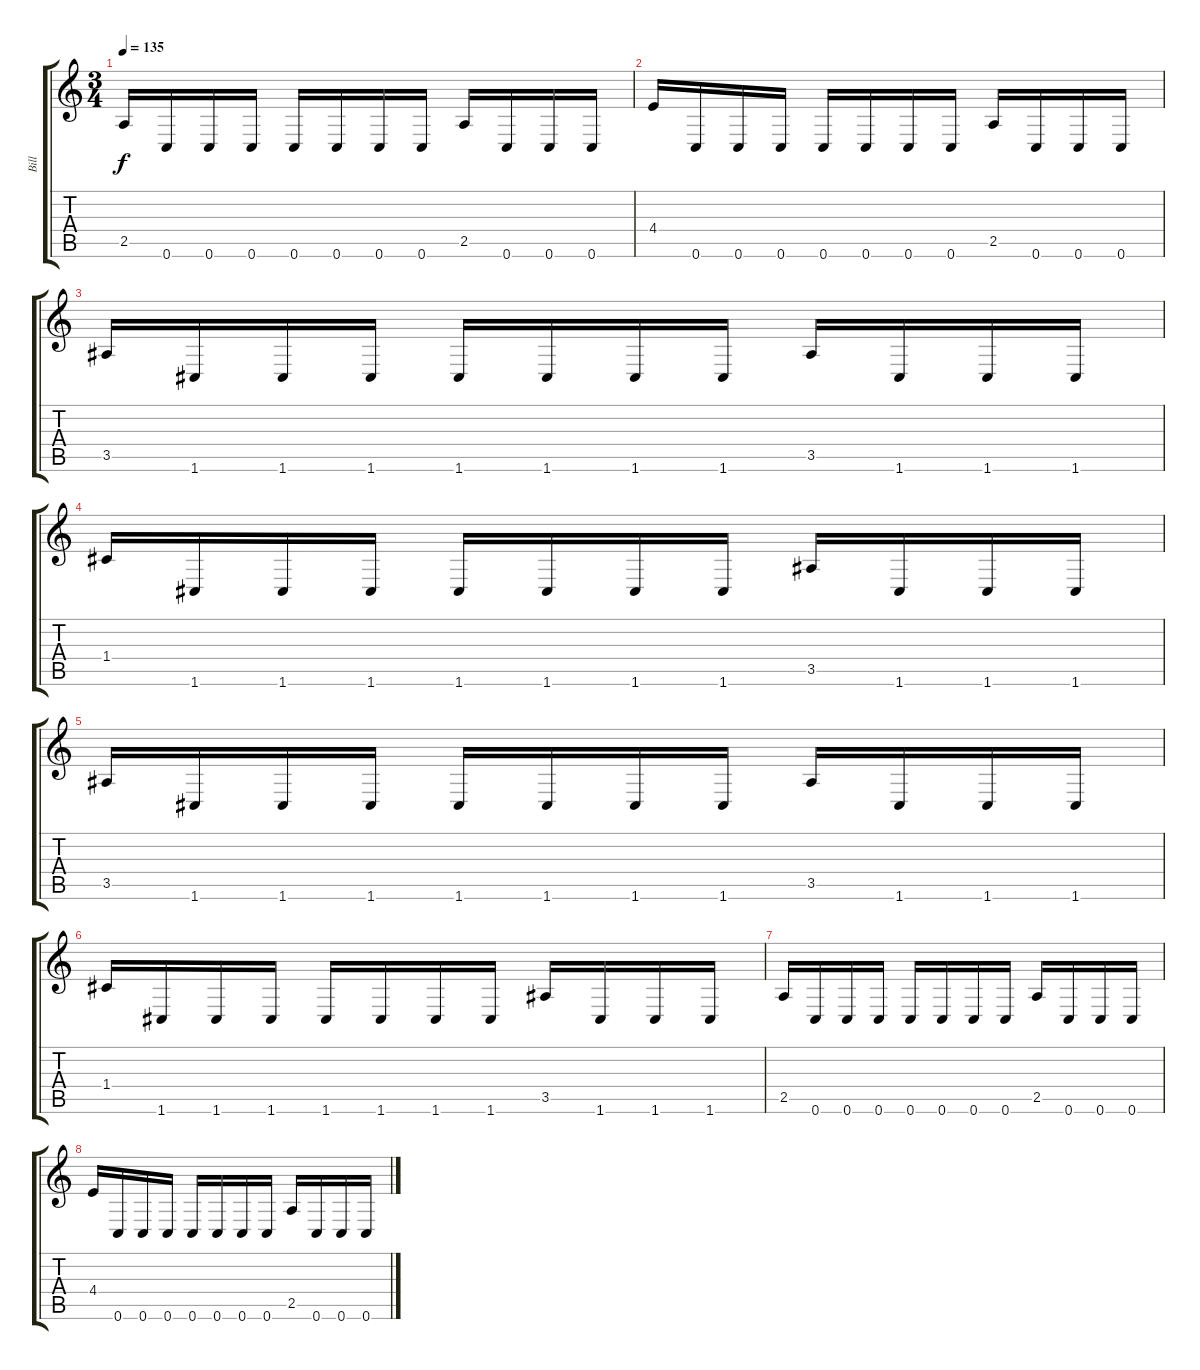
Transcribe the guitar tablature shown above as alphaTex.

\track ("Bill" "Bill") {instrument distortionguitar}
\staff {score tabs}
\tuning (D4 A3 F3 C3 G2 C2) {hide}
\ts (3 4)
\tempo 135
\clef g2
\ks c
2.5.16{dy f} 0.6.16 0.6.16 0.6.16 0.6.16 0.6.16 0.6.16 0.6.16 2.5.16 0.6.16 0.6.16 0.6.16 |
4.4.16 0.6.16 0.6.16 0.6.16 0.6.16 0.6.16 0.6.16 0.6.16 2.5.16 0.6.16 0.6.16 0.6.16 |
3.5.16 1.6.16 1.6.16 1.6.16 1.6.16 1.6.16 1.6.16 1.6.16 3.5.16 1.6.16 1.6.16 1.6.16 |
1.4.16 1.6.16 1.6.16 1.6.16 1.6.16 1.6.16 1.6.16 1.6.16 3.5.16 1.6.16 1.6.16 1.6.16 |
3.5.16 1.6.16 1.6.16 1.6.16 1.6.16 1.6.16 1.6.16 1.6.16 3.5.16 1.6.16 1.6.16 1.6.16 |
1.4.16 1.6.16 1.6.16 1.6.16 1.6.16 1.6.16 1.6.16 1.6.16 3.5.16 1.6.16 1.6.16 1.6.16 |
2.5.16 0.6.16 0.6.16 0.6.16 0.6.16 0.6.16 0.6.16 0.6.16 2.5.16 0.6.16 0.6.16 0.6.16 |
4.4.16 0.6.16 0.6.16 0.6.16 0.6.16 0.6.16 0.6.16 0.6.16 2.5.16 0.6.16 0.6.16 0.6.16
